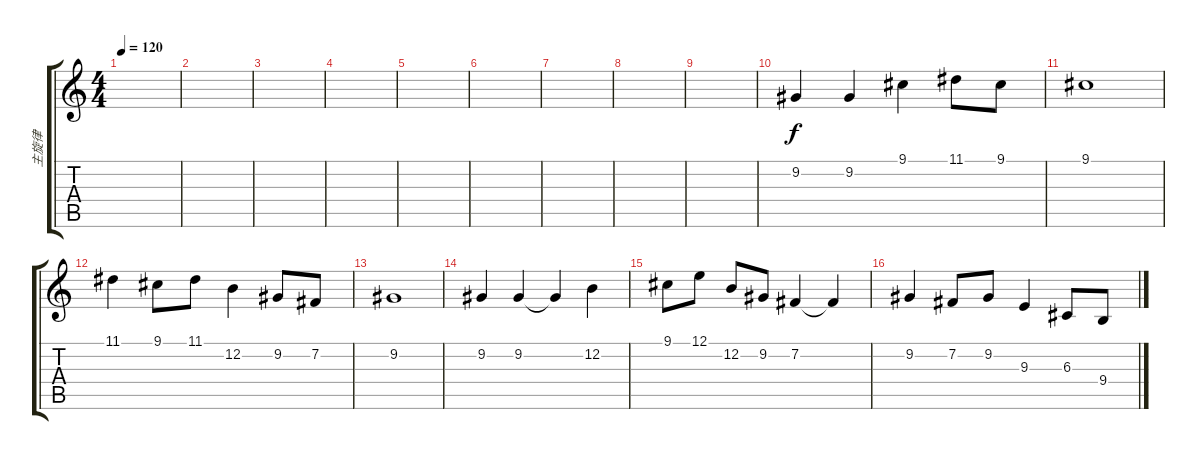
\track ("主旋律" "主旋律") {instrument pad3polysynth}
\staff {score tabs}
\tuning (E4 B3 G3 D3 A2 E2) {hide}
\ts (4 4)
\tempo 120
\clef g2
\ks c
|
|
|
|
|
|
|
|
|
9.2.4 9.2.4 9.1.4 11.1.8 9.1.8 |
9.1.1 |
11.1.4 9.1.8 11.1.8 12.2.4 9.2.8 7.2.8 |
9.2.1 |
9.2.4 9.2.4 9.2{t}.4 12.2.4 |
9.1.8 12.1.8 12.2.8 9.2.8 7.2.4 7.2{t}.4 |
9.2.4 7.2.8 9.2.8 9.3.4 6.3.8 9.4.8
